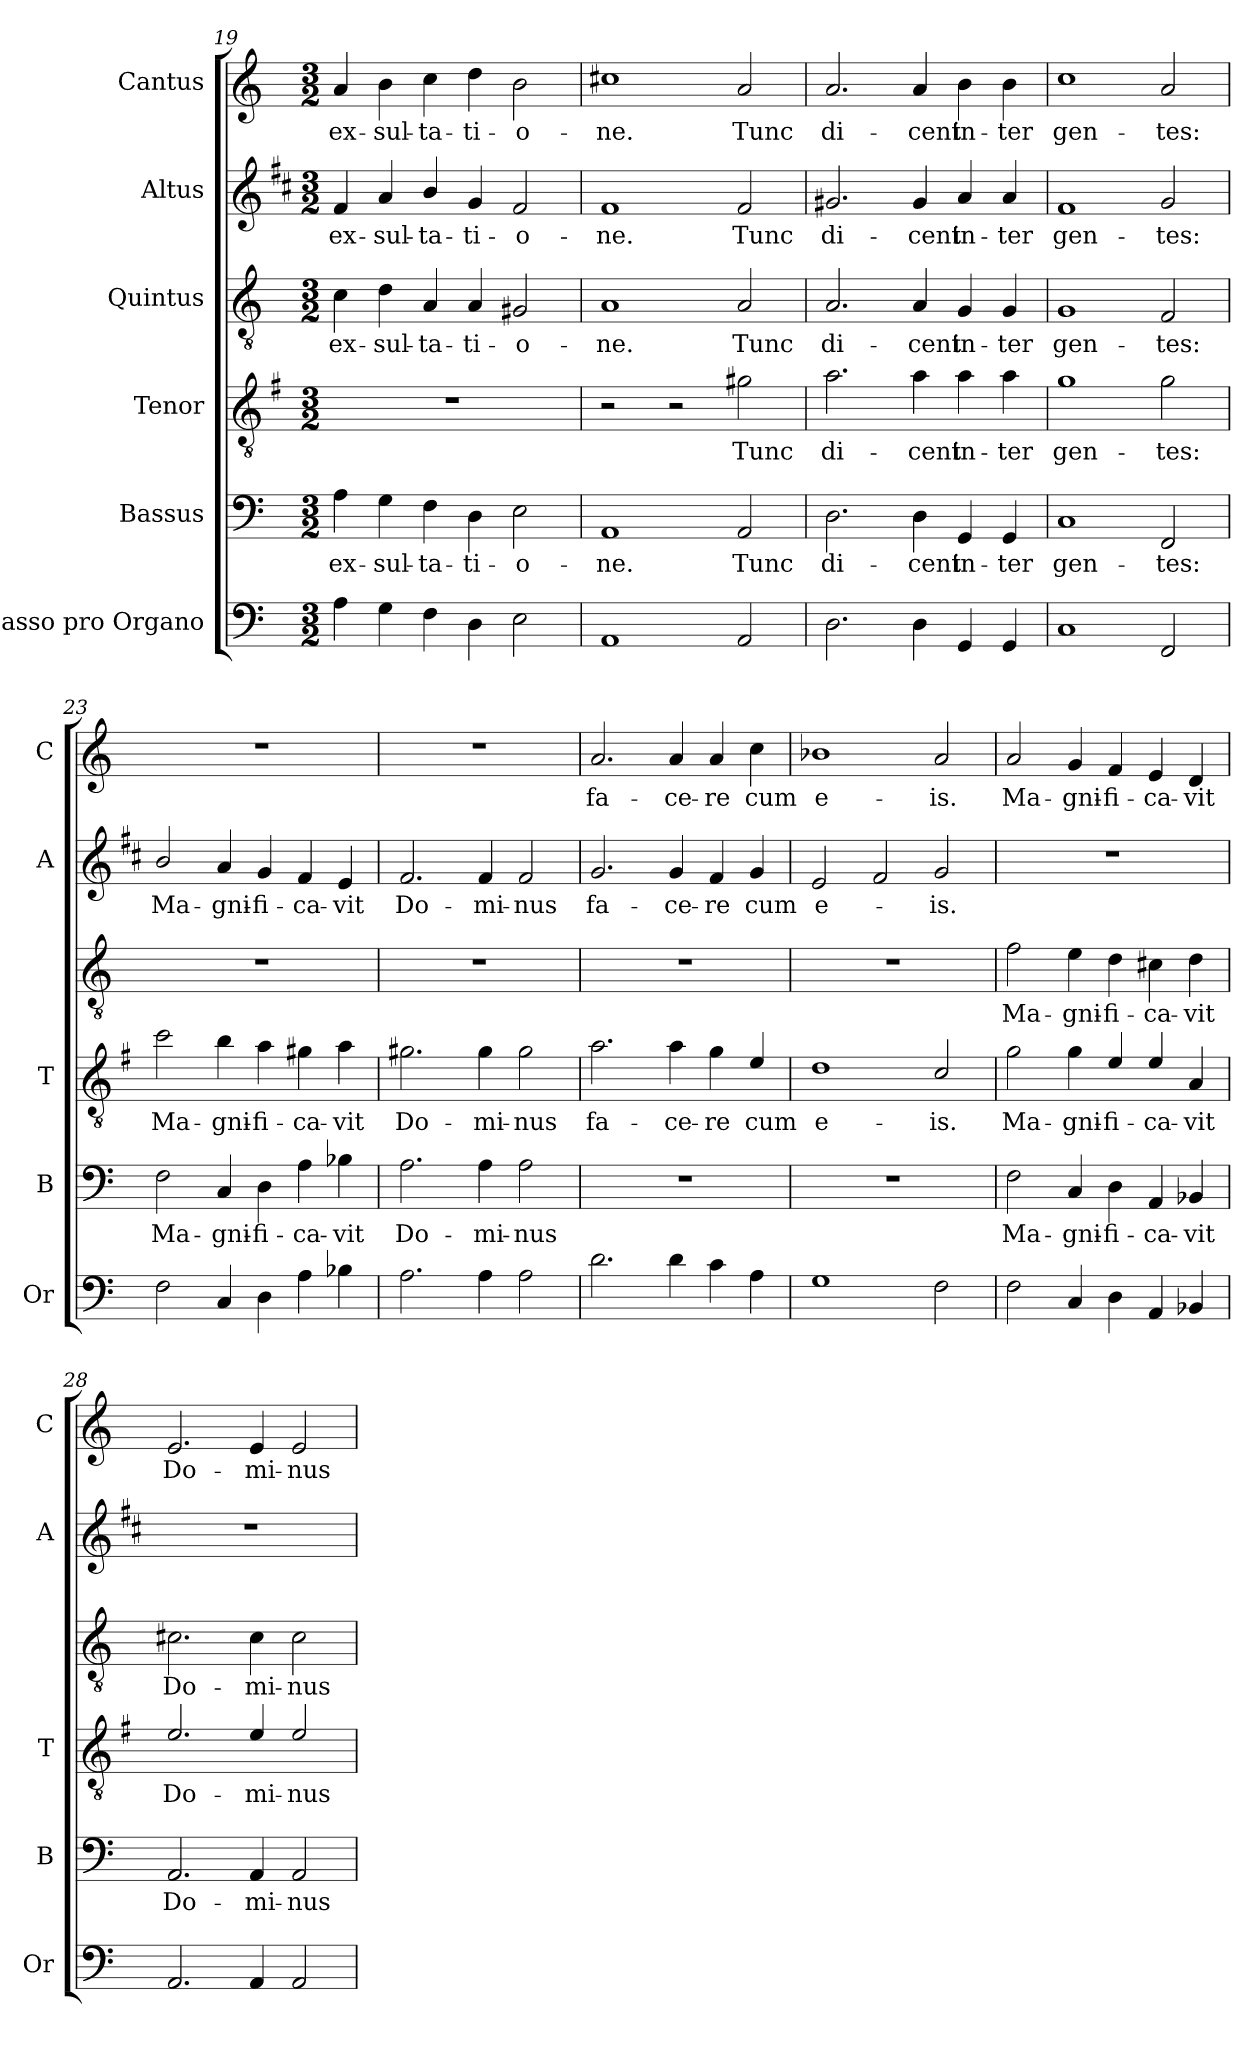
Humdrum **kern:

**kern	**kern	**text	**kern	**text	**kern	**text	**kern	**text	**kern	**text
*part6	*part5	*part5	*part4	*part4	*part3	*part3	*part2	*part2	*part1	*part1
*staff6	*staff5	*staff5	*staff4	*staff4	*staff3	*staff3	*staff2	*staff2	*staff1	*staff1
*I"Basso pro Organo	*I"Bassus	*	*I"Tenor	*	*I"Quintus	*	*I"Altus	*	*I"Cantus	*
*I'Or	*I'B	*	*I'T	*	*	*	*I'A	*	*I'C	*
*clefF4	*clefF4	*	*clefGv2	*	*clefGv2	*	*clefG2	*	*clefG2	*
*	*	*	*ITrd4c7	*	*	*	*ITrd1c2	*	*	*
*k[]	*k[]	*	*k[]	*	*k[]	*	*k[]	*	*k[]	*
*C:	*C:	*	*C:	*	*C:	*	*C:	*	*C:	*
*M3/2	*M3/2	*	*M3/2	*	*M3/2	*	*M3/2	*	*M3/2	*
=19	=19	=19	=19	=19	=19	=19	=19	=19	=19	=19
!	!	!LO:LY:b	!	!	!	!LO:LY:b	!	!LO:LY:b	!	!LO:LY:b
4A\	4A\	ex-	1.r	.	4c\	ex-	4e/	ex-	4a/	ex-
!	!	!LO:LY:b	!	!	!	!LO:LY:b	!	!LO:LY:b	!	!LO:LY:b
4G\	4G\	-sul-	.	.	4d\	-sul-	4g/	-sul-	4b\	-sul-
!	!	!LO:LY:b	!	!	!	!LO:LY:b	!	!LO:LY:b	!	!LO:LY:b
4F\	4F\	-ta-	.	.	4A/	-ta-	4a/	-ta-	4cc\	-ta-
!	!	!LO:LY:b	!	!	!	!LO:LY:b	!	!LO:LY:b	!	!LO:LY:b
4D\	4D\	-ti-	.	.	4A/	-ti-	4f/	-ti-	4dd\	-ti-
!	!	!LO:LY:b	!	!	!	!LO:LY:b	!	!LO:LY:b	!	!LO:LY:b
2E\	2E\	-o-	.	.	2G#X/	-o-	2e/	-o-	2b\	-o-
=20	=20	=20	=20	=20	=20	=20	=20	=20	=20	=20
!	!	!LO:LY:b	!	!	!	!LO:LY:b	!	!LO:LY:b	!	!LO:LY:b
1AA	1AA	-ne.	2r	.	1A	-ne.	1e	-ne.	1cc#X	-ne.
.	.	.	2r	.	.	.	.	.	.	.
!	!	!LO:LY:b	!	!LO:LY:b	!	!LO:LY:b	!	!LO:LY:b	!	!LO:LY:b
2AA/	2AA/	Tunc	2c#X\	Tunc	2A/	Tunc	2e/	Tunc	2a/	Tunc
=21	=21	=21	=21	=21	=21	=21	=21	=21	=21	=21
!	!	!LO:LY:b	!	!LO:LY:b	!	!LO:LY:b	!	!LO:LY:b	!	!LO:LY:b
2.D\	2.D\	di-	2.d\	di-	2.A/	di-	2.f#X/	di-	2.a/	di-
!	!	!LO:LY:b	!	!LO:LY:b	!	!LO:LY:b	!	!LO:LY:b	!	!LO:LY:b
4D\	4D\	-cent	4d\	-cent	4A/	-cent	4f#/	-cent	4a/	-cent
!	!	!LO:LY:b	!	!LO:LY:b	!	!LO:LY:b	!	!LO:LY:b	!	!LO:LY:b
4GG/	4GG/	in-	4d\	in-	4G/	in-	4g/	in-	4b\	in-
!	!	!LO:LY:b	!	!LO:LY:b	!	!LO:LY:b	!	!LO:LY:b	!	!LO:LY:b
4GG/	4GG/	-ter	4d\	-ter	4G/	-ter	4g/	-ter	4b\	-ter
=22	=22	=22	=22	=22	=22	=22	=22	=22	=22	=22
!	!	!LO:LY:b	!	!LO:LY:b	!	!LO:LY:b	!	!LO:LY:b	!	!LO:LY:b
1C	1C	gen-	1c	gen-	1G	gen-	1e	gen-	1cc	gen-
!	!	!LO:LY:b	!	!LO:LY:b	!	!LO:LY:b	!	!LO:LY:b	!	!LO:LY:b
2FF/	2FF/	-tes:	2c\	-tes:	2F/	-tes:	2f/	-tes:	2a/	-tes:
=23	=23	=23	=23	=23	=23	=23	=23	=23	=23	=23
!	!	!LO:LY:b	!	!LO:LY:b	!	!	!	!LO:LY:b	!	!
2F\	2F\	Ma-	2f\	Ma-	1.r	.	2a/	Ma-	1.r	.
!	!	!LO:LY:b	!	!LO:LY:b	!	!	!	!LO:LY:b	!	!
4C/	4C/	-gni-	4e\	-gni-	.	.	4g/	-gni-	.	.
!	!	!LO:LY:b	!	!LO:LY:b	!	!	!	!LO:LY:b	!	!
4D\	4D\	-fi-	4d\	-fi-	.	.	4f/	-fi-	.	.
!	!	!LO:LY:b	!	!LO:LY:b	!	!	!	!LO:LY:b	!	!
4A\	4A\	-ca-	4c#X\	-ca-	.	.	4e/	-ca-	.	.
!	!	!LO:LY:b	!	!LO:LY:b	!	!	!	!LO:LY:b	!	!
4B-X\	4B-X\	-vit	4d\	-vit	.	.	4d/	-vit	.	.
!!LO:LB:g=z
=24	=24	=24	=24	=24	=24	=24	=24	=24	=24	=24
!	!	!LO:LY:b	!	!LO:LY:b	!	!	!	!LO:LY:b	!	!
2.A\	2.A\	Do-	2.c#X\	Do-	1.r	.	2.e/	Do-	1.r	.
!	!	!LO:LY:b	!	!LO:LY:b	!	!	!	!LO:LY:b	!	!
4A\	4A\	-mi-	4c#\	-mi-	.	.	4e/	-mi-	.	.
!	!	!LO:LY:b	!	!LO:LY:b	!	!	!	!LO:LY:b	!	!
2A\	2A\	-nus	2c#\	-nus	.	.	2e/	-nus	.	.
=25	=25	=25	=25	=25	=25	=25	=25	=25	=25	=25
!	!	!	!	!LO:LY:b	!	!	!	!LO:LY:b	!	!LO:LY:b
2.d\	1.r	.	2.d\	fa-	1.r	.	2.f/	fa-	2.a/	fa-
!	!	!	!	!LO:LY:b	!	!	!	!LO:LY:b	!	!LO:LY:b
4d\	.	.	4d\	-ce-	.	.	4f/	-ce-	4a/	-ce-
!	!	!	!	!LO:LY:b	!	!	!	!LO:LY:b	!	!LO:LY:b
4c\	.	.	4c\	-re	.	.	4e/	-re	4a/	-re
!	!	!	!	!LO:LY:b	!	!	!	!LO:LY:b	!	!LO:LY:b
4A\	.	.	4A/	cum	.	.	4f/	cum	4cc\	cum
=26	=26	=26	=26	=26	=26	=26	=26	=26	=26	=26
!	!	!	!	!LO:LY:b	!	!	!	!LO:LY:b	!	!LO:LY:b
1G	1.r	.	1G	e-	1.r	.	2d/	e-	1b-X	e-
.	.	.	.	.	.	.	2e/	.	.	.
!	!	!	!	!LO:LY:b	!	!	!	!LO:LY:b	!	!LO:LY:b
2F\	.	.	2F/	-is.	.	.	2f/	-is.	2a/	-is.
=27	=27	=27	=27	=27	=27	=27	=27	=27	=27	=27
!	!	!LO:LY:b	!	!LO:LY:b	!	!LO:LY:b	!	!	!	!LO:LY:b
2F\	2F\	Ma-	2c\	Ma-	2f\	Ma-	1.r	.	2a/	Ma-
!	!	!LO:LY:b	!	!LO:LY:b	!	!LO:LY:b	!	!	!	!LO:LY:b
4C/	4C/	-gni-	4c\	-gni-	4e\	-gni-	.	.	4g/	-gni-
!	!	!LO:LY:b	!	!LO:LY:b	!	!LO:LY:b	!	!	!	!LO:LY:b
4D\	4D\	-fi-	4A/	-fi-	4d\	-fi-	.	.	4f/	-fi-
!	!	!LO:LY:b	!	!LO:LY:b	!	!LO:LY:b	!	!	!	!LO:LY:b
4AA/	4AA/	-ca-	4A/	-ca-	4c#X\	-ca-	.	.	4e/	-ca-
!	!	!LO:LY:b	!	!LO:LY:b	!	!LO:LY:b	!	!	!	!LO:LY:b
4BB-X/	4BB-X/	-vit	4D/	-vit	4d\	-vit	.	.	4d/	-vit
=28	=28	=28	=28	=28	=28	=28	=28	=28	=28	=28
!	!	!LO:LY:b	!	!LO:LY:b	!	!LO:LY:b	!	!	!	!LO:LY:b
2.AA/	2.AA/	Do-	2.A/	Do-	2.c#X\	Do-	1.r	.	2.e/	Do-
!	!	!LO:LY:b	!	!LO:LY:b	!	!LO:LY:b	!	!	!	!LO:LY:b
4AA/	4AA/	-mi-	4A/	-mi-	4c#\	-mi-	.	.	4e/	-mi-
!	!	!LO:LY:b	!	!LO:LY:b	!	!LO:LY:b	!	!	!	!LO:LY:b
2AA/	2AA/	-nus	2A/	-nus	2c#\	-nus	.	.	2e/	-nus
=	=	=	=	=	=	=	=	=	=	=
*-	*-	*-	*-	*-	*-	*-	*-	*-	*-	*-
